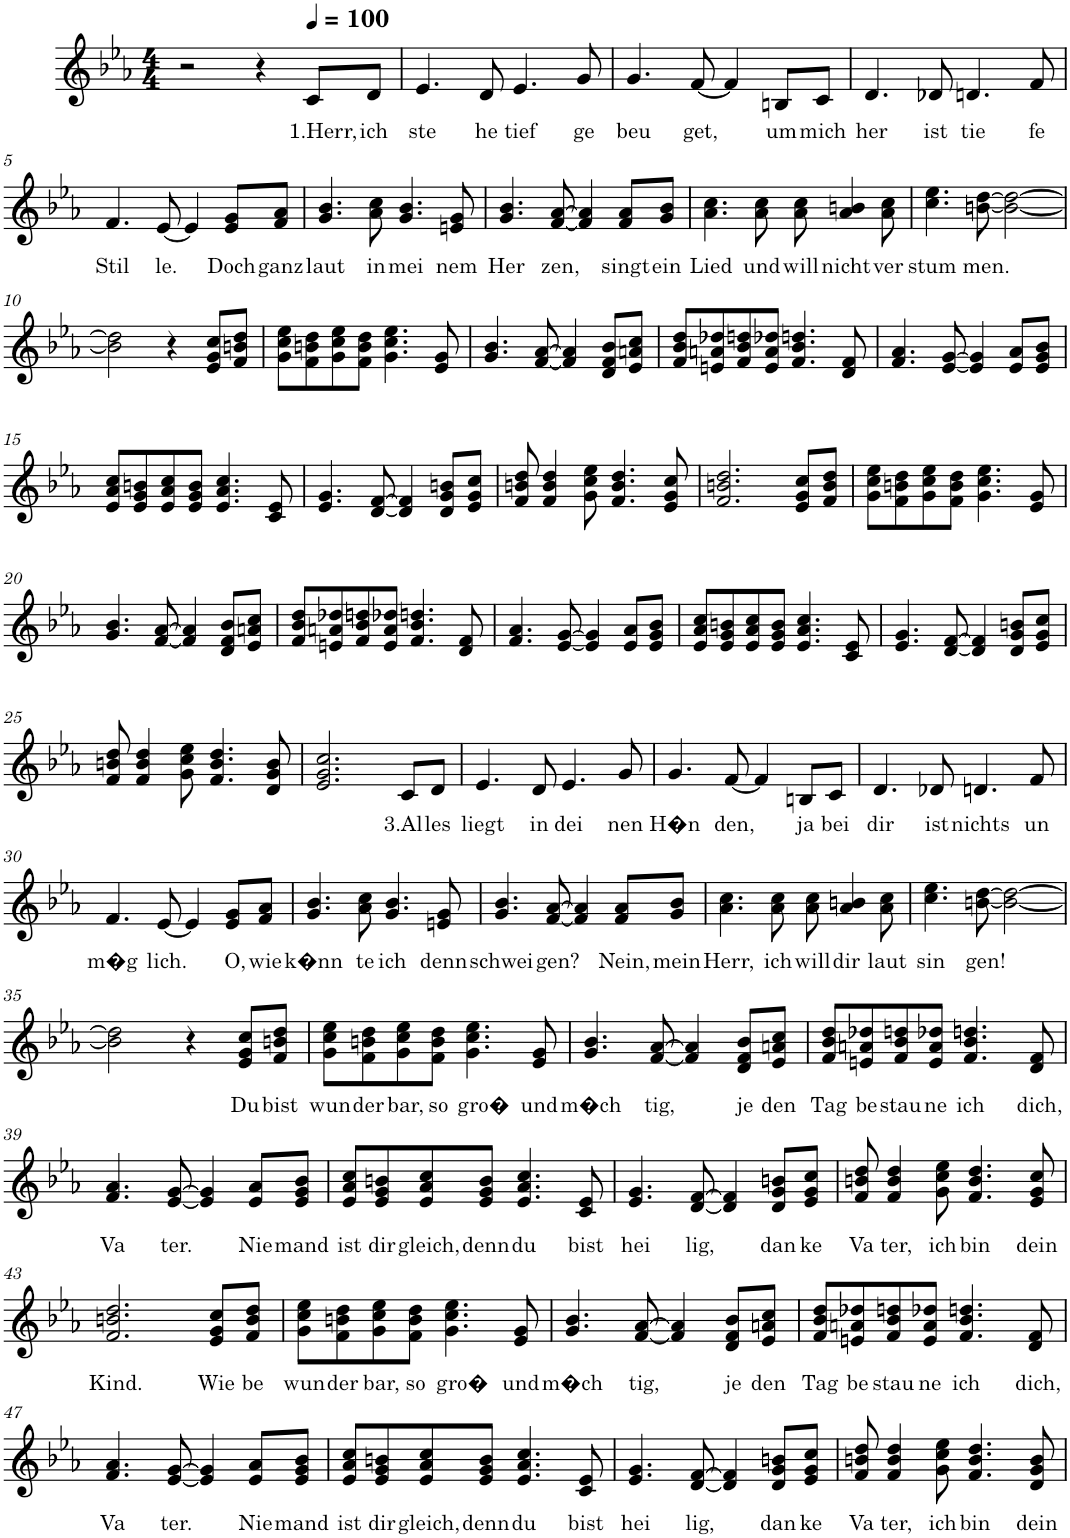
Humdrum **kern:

**kern	**text
*part1	*part1
*staff1	*staff1
*I"Piano	*
*I'Pno.	*
*clefG2	*
*k[b-e-a-]	*
*M4/4	*
=1	=1
2r	.
4r	.
*MM100	*
!	!LO:LY:b
8c/L	1.Herr,
!	!LO:LY:b
8d/J	ich
=2	=2
!	!LO:LY:b
4.e-/	ste
!	!LO:LY:b
8d/	he
!	!LO:LY:b
4.e-/	tief
!	!LO:LY:b
8g/	ge
=3	=3
!	!LO:LY:b
4.g/	beu
!	!LO:LY:b
[8f/	get,
4f/]	.
!	!LO:LY:b
8Bn/L	um
!	!LO:LY:b
8c/J	mich
=4	=4
!	!LO:LY:b
4.d/	her
!	!LO:LY:b
8d-X/	ist
!	!LO:LY:b
4.dn/	tie
!	!LO:LY:b
8f/	fe
!!LO:LB:g=z
=5	=5
!	!LO:LY:b
4.f/	Stil
!	!LO:LY:b
[8e-/	le.
4e-/]	.
!	!LO:LY:b
8e-/ 8g/L	Doch
!	!LO:LY:b
8f/ 8a-/J	ganz
=6	=6
!	!LO:LY:b
4.g/ 4.b-/	laut
!	!LO:LY:b
8a-\ 8cc\	in
!	!LO:LY:b
4.g/ 4.b-/	mei
!	!LO:LY:b
8en/ 8g/	nem
=7	=7
!	!LO:LY:b
4.g/ 4.b-/	Her
!	!LO:LY:b
[8f/ [8a-/	zen,
4f/] 4a-/]	.
!	!LO:LY:b
8f/ 8a-/L	singt
!	!LO:LY:b
8g/ 8b-/J	ein
=8	=8
!	!LO:LY:b
4.a-\ 4.cc\	Lied
!	!LO:LY:b
8a-\ 8cc\	und
!	!LO:LY:b
8a-\ 8cc\	will
!	!LO:LY:b
4a-/ 4bn/	nicht
!	!LO:LY:b
8a-\ 8cc\	ver
=9	=9
!	!LO:LY:b
4.cc\ 4.ee-\	stum
!	!LO:LY:b
[8bn\ [8dd\	men.
2b\_ 2dd\_	.
!!LO:LB:g=z
=10	=10
2b\] 2dd\]	.
4r	.
8e-/ 8g/ 8cc/L	.
8f/ 8bn/ 8dd/J	.
=11	=11
8g\ 8cc\ 8ee-\L	.
8f\ 8bn\ 8dd\	.
8g\ 8cc\ 8ee-\	.
8f\ 8b\ 8dd\J	.
4.g\ 4.cc\ 4.ee-\	.
8e-/ 8g/	.
=12	=12
4.g/ 4.b-/	.
[8f/ [8a-/	.
4f/] 4a-/]	.
8d/ 8f/ 8b-/L	.
8e-/ 8an/ 8cc/J	.
=13	=13
8f/ 8b-/ 8dd/L	.
8en/ 8an/ 8dd-X/	.
8f/ 8b-/ 8ddn/	.
8e/ 8a/ 8dd-X/J	.
4.f/ 4.b-/ 4.ddn/	.
8d/ 8f/	.
=14	=14
4.f/ 4.a-/	.
[8e-/ [8g/	.
4e-/] 4g/]	.
8e-/ 8a-/L	.
8e-/ 8g/ 8b-/J	.
!!LO:LB:g=z
=15	=15
8e-/ 8a-/ 8cc/L	.
8e-/ 8g/ 8bn/	.
8e-/ 8a-/ 8cc/	.
8e-/ 8g/ 8b/J	.
4.e-/ 4.a-/ 4.cc/	.
8c/ 8e-/	.
=16	=16
4.e-/ 4.g/	.
[8d/ [8f/	.
4d/] 4f/]	.
8d/ 8g/ 8bn/L	.
8e-/ 8g/ 8cc/J	.
=17	=17
8f/ 8bn/ 8dd/	.
4f/ 4b/ 4dd/	.
8g\ 8cc\ 8ee-\	.
4.f/ 4.b/ 4.dd/	.
8e-/ 8g/ 8cc/	.
=18	=18
2.f/ 2.bn/ 2.dd/	.
8e-/ 8g/ 8cc/L	.
8f/ 8b/ 8dd/J	.
=19	=19
8g\ 8cc\ 8ee-\L	.
8f\ 8bn\ 8dd\	.
8g\ 8cc\ 8ee-\	.
8f\ 8b\ 8dd\J	.
4.g\ 4.cc\ 4.ee-\	.
8e-/ 8g/	.
!!LO:LB:g=z
=20	=20
4.g/ 4.b-/	.
[8f/ [8a-/	.
4f/] 4a-/]	.
8d/ 8f/ 8b-/L	.
8e-/ 8an/ 8cc/J	.
=21	=21
8f/ 8b-/ 8dd/L	.
8en/ 8an/ 8dd-X/	.
8f/ 8b-/ 8ddn/	.
8e/ 8a/ 8dd-X/J	.
4.f/ 4.b-/ 4.ddn/	.
8d/ 8f/	.
=22	=22
4.f/ 4.a-/	.
[8e-/ [8g/	.
4e-/] 4g/]	.
8e-/ 8a-/L	.
8e-/ 8g/ 8b-/J	.
=23	=23
8e-/ 8a-/ 8cc/L	.
8e-/ 8g/ 8bn/	.
8e-/ 8a-/ 8cc/	.
8e-/ 8g/ 8b/J	.
4.e-/ 4.a-/ 4.cc/	.
8c/ 8e-/	.
=24	=24
4.e-/ 4.g/	.
[8d/ [8f/	.
4d/] 4f/]	.
8d/ 8g/ 8bn/L	.
8e-/ 8g/ 8cc/J	.
!!LO:LB:g=z
=25	=25
8f/ 8bn/ 8dd/	.
4f/ 4b/ 4dd/	.
8g\ 8cc\ 8ee-\	.
4.f/ 4.b/ 4.dd/	.
8d/ 8g/ 8b/	.
=26	=26
2.e-/ 2.g/ 2.cc/	.
!	!LO:LY:b
8c/L	3.Al
!	!LO:LY:b
8d/J	les
=27	=27
!	!LO:LY:b
4.e-/	liegt
!	!LO:LY:b
8d/	in
!	!LO:LY:b
4.e-/	dei
!	!LO:LY:b
8g/	nen
=28	=28
!	!LO:LY:b
4.g/	H�n
!	!LO:LY:b
[8f/	den,
4f/]	.
!	!LO:LY:b
8Bn/L	ja
!	!LO:LY:b
8c/J	bei
=29	=29
!	!LO:LY:b
4.d/	dir
!	!LO:LY:b
8d-X/	ist
!	!LO:LY:b
4.dn/	nichts
!	!LO:LY:b
8f/	un
!!LO:LB:g=z
=30	=30
!	!LO:LY:b
4.f/	m�g
!	!LO:LY:b
[8e-/	lich.
4e-/]	.
!	!LO:LY:b
8e-/ 8g/L	O,
!	!LO:LY:b
8f/ 8a-/J	wie
=31	=31
!	!LO:LY:b
4.g/ 4.b-/	k�nn
!	!LO:LY:b
8a-\ 8cc\	te
!	!LO:LY:b
4.g/ 4.b-/	ich
!	!LO:LY:b
8en/ 8g/	denn
=32	=32
!	!LO:LY:b
4.g/ 4.b-/	schwei
!	!LO:LY:b
[8f/ [8a-/	gen?
4f/] 4a-/]	.
!	!LO:LY:b
8f/ 8a-/L	Nein,
!	!LO:LY:b
8g/ 8b-/J	mein
=33	=33
!	!LO:LY:b
4.a-\ 4.cc\	Herr,
!	!LO:LY:b
8a-\ 8cc\	ich
!	!LO:LY:b
8a-\ 8cc\	will
!	!LO:LY:b
4a-/ 4bn/	dir
!	!LO:LY:b
8a-\ 8cc\	laut
=34	=34
!	!LO:LY:b
4.cc\ 4.ee-\	sin
!	!LO:LY:b
[8bn\ [8dd\	gen!
2b\_ 2dd\_	.
!!LO:LB:g=z
=35	=35
2b\] 2dd\]	.
4r	.
!	!LO:LY:b
8e-/ 8g/ 8cc/L	Du
!	!LO:LY:b
8f/ 8bn/ 8dd/J	bist
=36	=36
!	!LO:LY:b
8g\ 8cc\ 8ee-\L	wun
!	!LO:LY:b
8f\ 8bn\ 8dd\	der
!	!LO:LY:b
8g\ 8cc\ 8ee-\	bar,
!	!LO:LY:b
8f\ 8b\ 8dd\J	so
!	!LO:LY:b
4.g\ 4.cc\ 4.ee-\	gro�
!	!LO:LY:b
8e-/ 8g/	und
=37	=37
!	!LO:LY:b
4.g/ 4.b-/	m�ch
!	!LO:LY:b
[8f/ [8a-/	tig,
4f/] 4a-/]	.
!	!LO:LY:b
8d/ 8f/ 8b-/L	je
!	!LO:LY:b
8e-/ 8an/ 8cc/J	den
=38	=38
!	!LO:LY:b
8f/ 8b-/ 8dd/L	Tag
!	!LO:LY:b
8en/ 8an/ 8dd-X/	be
!	!LO:LY:b
8f/ 8b-/ 8ddn/	stau
!	!LO:LY:b
8e/ 8a/ 8dd-X/J	ne
!	!LO:LY:b
4.f/ 4.b-/ 4.ddn/	ich
!	!LO:LY:b
8d/ 8f/	dich,
!!LO:LB:g=z
=39	=39
!	!LO:LY:b
4.f/ 4.a-/	Va
!	!LO:LY:b
[8e-/ [8g/	ter.
4e-/] 4g/]	.
!	!LO:LY:b
8e-/ 8a-/L	Nie
!	!LO:LY:b
8e-/ 8g/ 8b-/J	mand
=40	=40
!	!LO:LY:b
8e-/ 8a-/ 8cc/L	ist
!	!LO:LY:b
8e-/ 8g/ 8bn/	dir
!	!LO:LY:b
8e-/ 8a-/ 8cc/	gleich,
!	!LO:LY:b
8e-/ 8g/ 8b/J	denn
!	!LO:LY:b
4.e-/ 4.a-/ 4.cc/	du
!	!LO:LY:b
8c/ 8e-/	bist
=41	=41
!	!LO:LY:b
4.e-/ 4.g/	hei
!	!LO:LY:b
[8d/ [8f/	lig,
4d/] 4f/]	.
!	!LO:LY:b
8d/ 8g/ 8bn/L	dan
!	!LO:LY:b
8e-/ 8g/ 8cc/J	ke
=42	=42
!	!LO:LY:b
8f/ 8bn/ 8dd/	Va
!	!LO:LY:b
4f/ 4b/ 4dd/	ter,
!	!LO:LY:b
8g\ 8cc\ 8ee-\	ich
!	!LO:LY:b
4.f/ 4.b/ 4.dd/	bin
!	!LO:LY:b
8e-/ 8g/ 8cc/	dein
!!LO:LB:g=z
=43	=43
!	!LO:LY:b
2.f/ 2.bn/ 2.dd/	Kind.
!	!LO:LY:b
8e-/ 8g/ 8cc/L	Wie
!	!LO:LY:b
8f/ 8b/ 8dd/J	be
=44	=44
!	!LO:LY:b
8g\ 8cc\ 8ee-\L	wun
!	!LO:LY:b
8f\ 8bn\ 8dd\	der
!	!LO:LY:b
8g\ 8cc\ 8ee-\	bar,
!	!LO:LY:b
8f\ 8b\ 8dd\J	so
!	!LO:LY:b
4.g\ 4.cc\ 4.ee-\	gro�
!	!LO:LY:b
8e-/ 8g/	und
=45	=45
!	!LO:LY:b
4.g/ 4.b-/	m�ch
!	!LO:LY:b
[8f/ [8a-/	tig,
4f/] 4a-/]	.
!	!LO:LY:b
8d/ 8f/ 8b-/L	je
!	!LO:LY:b
8e-/ 8an/ 8cc/J	den
=46	=46
!	!LO:LY:b
8f/ 8b-/ 8dd/L	Tag
!	!LO:LY:b
8en/ 8an/ 8dd-X/	be
!	!LO:LY:b
8f/ 8b-/ 8ddn/	stau
!	!LO:LY:b
8e/ 8a/ 8dd-X/J	ne
!	!LO:LY:b
4.f/ 4.b-/ 4.ddn/	ich
!	!LO:LY:b
8d/ 8f/	dich,
!!LO:LB:g=z
=47	=47
!	!LO:LY:b
4.f/ 4.a-/	Va
!	!LO:LY:b
[8e-/ [8g/	ter.
4e-/] 4g/]	.
!	!LO:LY:b
8e-/ 8a-/L	Nie
!	!LO:LY:b
8e-/ 8g/ 8b-/J	mand
=48	=48
!	!LO:LY:b
8e-/ 8a-/ 8cc/L	ist
!	!LO:LY:b
8e-/ 8g/ 8bn/	dir
!	!LO:LY:b
8e-/ 8a-/ 8cc/	gleich,
!	!LO:LY:b
8e-/ 8g/ 8b/J	denn
!	!LO:LY:b
4.e-/ 4.a-/ 4.cc/	du
!	!LO:LY:b
8c/ 8e-/	bist
=49	=49
!	!LO:LY:b
4.e-/ 4.g/	hei
!	!LO:LY:b
[8d/ [8f/	lig,
4d/] 4f/]	.
!	!LO:LY:b
8d/ 8g/ 8bn/L	dan
!	!LO:LY:b
8e-/ 8g/ 8cc/J	ke
=50	=50
!	!LO:LY:b
8f/ 8bn/ 8dd/	Va
!	!LO:LY:b
4f/ 4b/ 4dd/	ter,
!	!LO:LY:b
8g\ 8cc\ 8ee-\	ich
!	!LO:LY:b
4.f/ 4.b/ 4.dd/	bin
!	!LO:LY:b
8d/ 8g/ 8b/	dein
=	=
*-	*-
